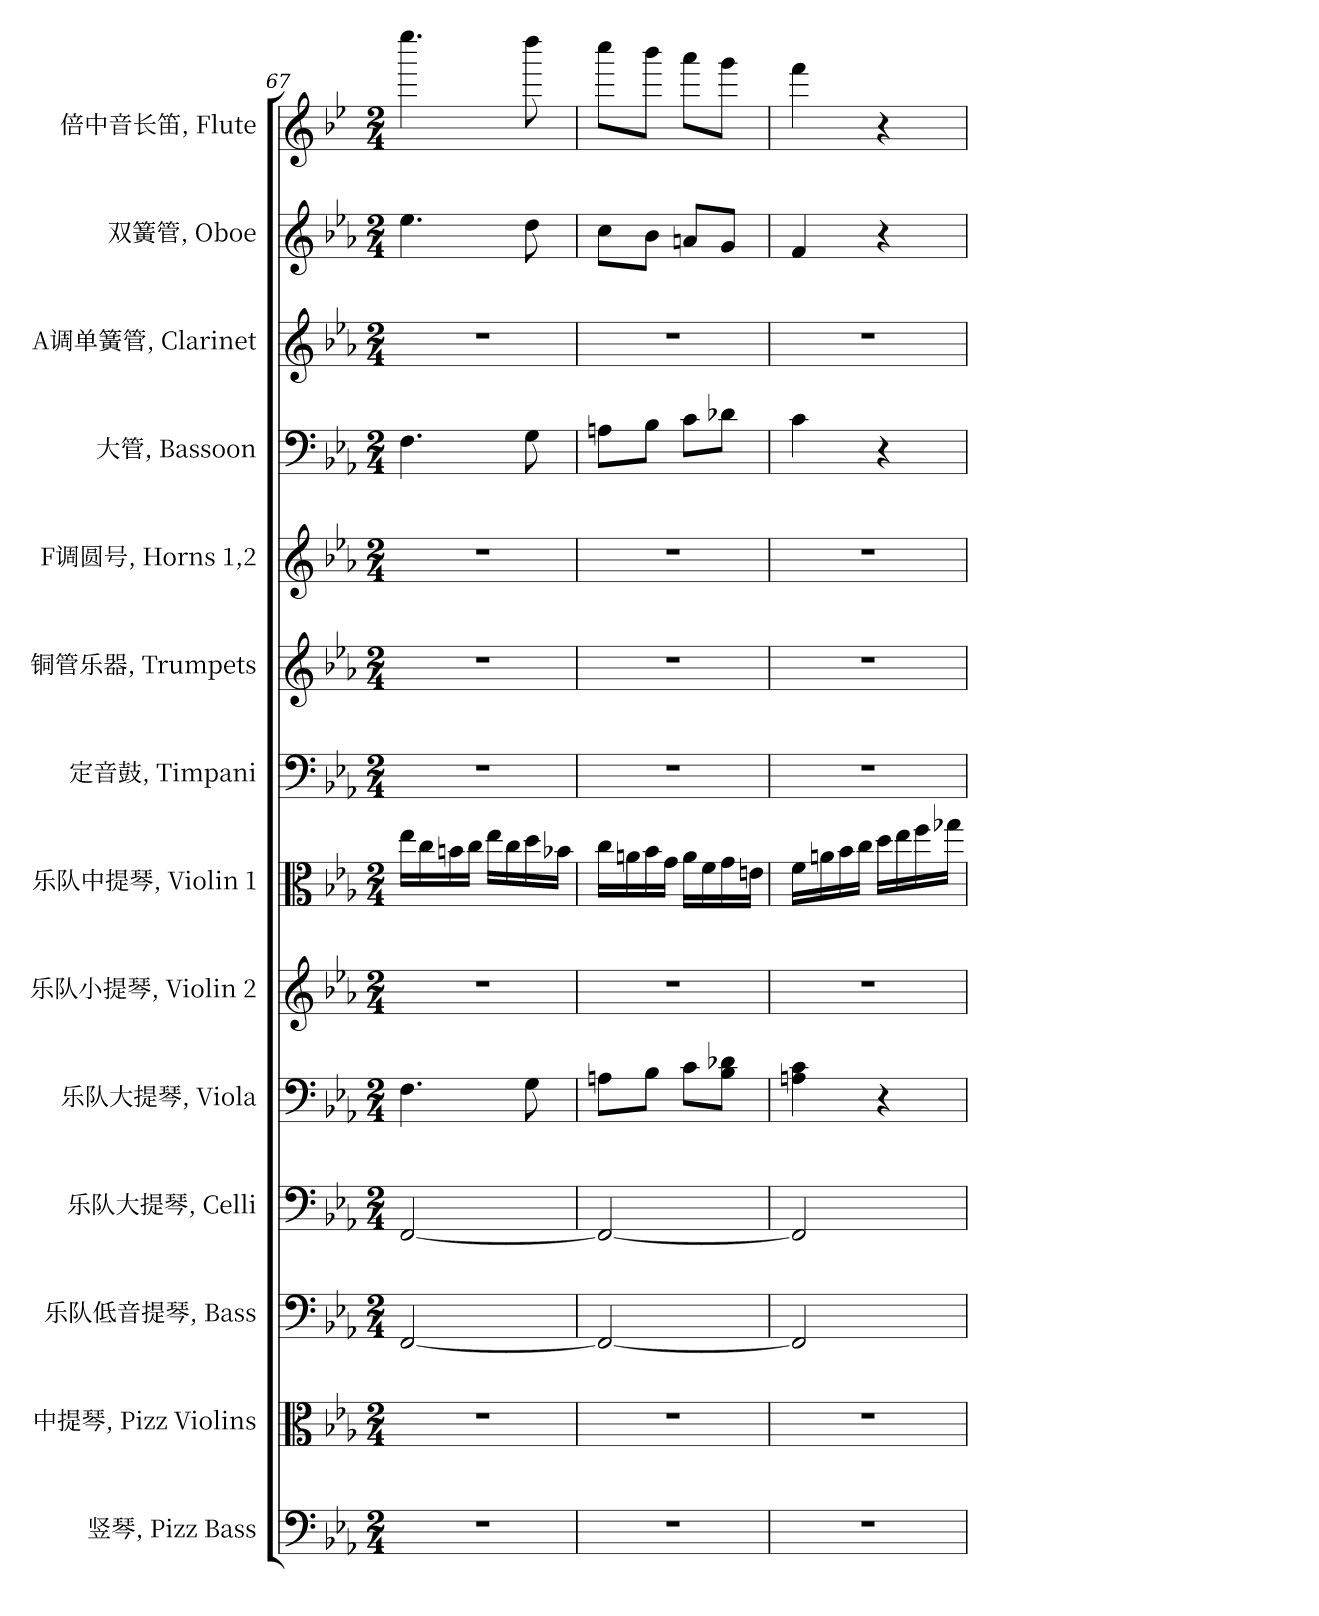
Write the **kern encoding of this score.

**kern	**kern	**kern	**kern	**kern	**kern	**kern	**kern	**kern	**kern	**kern	**kern	**kern	**kern
*part14	*part13	*part12	*part11	*part10	*part9	*part8	*part7	*part6	*part5	*part4	*part3	*part2	*part1
*staff14	*staff13	*staff12	*staff11	*staff10	*staff9	*staff8	*staff7	*staff6	*staff5	*staff4	*staff3	*staff2	*staff1
*I"竖琴, Pizz Bass	*I"中提琴, Pizz Violins	*I"乐队低音提琴, Bass	*I"乐队大提琴, Celli	*I"乐队大提琴, Viola	*I"乐队小提琴, Violin 2	*I"乐队中提琴, Violin 1	*I"定音鼓, Timpani	*I"铜管乐器, Trumpets	*I"F调圆号, Horns 1,2	*I"大管, Bassoon	*I"A调单簧管, Clarinet	*I"双簧管, Oboe	*I"倍中音长笛, Flute
*	*	*	*	*	*	*	*I'Timp.	*	*I'F Hn.	*I'Bsn.	*I'A Cl.	*I'Ob.	*
*clefF4	*clefC3	*clefF4	*clefF4	*clefF4	*clefG2	*clefC3	*clefF4	*clefG2	*clefG2	*clefF4	*clefG2	*clefG2	*clefG2
*	*	*ITrd7c12	*	*	*	*	*	*	*ITrd4c7	*	*ITrd2c3	*	*ITrd10c17
*k[b-e-a-]	*k[b-e-a-]	*k[b-e-a-]	*k[b-e-a-]	*k[b-e-a-]	*k[b-e-a-]	*k[b-e-a-]	*k[b-e-a-]	*k[b-e-a-]	*k[b-e-a-d-]	*k[b-e-a-]	*k[]	*k[b-e-a-]	*k[b-e-]
*M2/4	*M2/4	*M2/4	*M2/4	*M2/4	*M2/4	*M2/4	*M2/4	*M2/4	*M2/4	*M2/4	*M2/4	*M2/4	*M2/4
=67	=67	=67	=67	=67	=67	=67	=67	=67	=67	=67	=67	=67	=67
2r	2r	[2FFF/	[2FF/	4.F\	2r	16ee-\LL	2r	2r	2r	4.F\	2r	4.ee-\	4.eee-\
.	.	.	.	.	.	16cc\	.	.	.	.	.	.	.
.	.	.	.	.	.	16bn\	.	.	.	.	.	.	.
.	.	.	.	.	.	16cc\JJ	.	.	.	.	.	.	.
.	.	.	.	.	.	16ee-\LL	.	.	.	.	.	.	.
.	.	.	.	.	.	16cc\	.	.	.	.	.	.	.
.	.	.	.	8G\	.	16dd\	.	.	.	8G\	.	8dd\	8ddd\
.	.	.	.	.	.	16b-X\JJ	.	.	.	.	.	.	.
!!LO:PB:g=z
=68	=68	=68	=68	=68	=68	=68	=68	=68	=68	=68	=68	=68	=68
2r	2r	2FFF/_	2FF/_	8An\L	2r	16cc\LL	2r	2r	2r	8An\L	2r	8cc\L	8ccc\L
.	.	.	.	.	.	16an\	.	.	.	.	.	.	.
.	.	.	.	8B-\J	.	16b-\	.	.	.	8B-\J	.	8b-\J	8bb-\J
.	.	.	.	.	.	16g\JJ	.	.	.	.	.	.	.
.	.	.	.	8c\L	.	16a\LL	.	.	.	8c\L	.	8an/L	8aa\L
.	.	.	.	.	.	16f\	.	.	.	.	.	.	.
.	.	.	.	8B-\ 8d-X\J	.	16g\	.	.	.	8d-X\J	.	8g/J	8gg\J
.	.	.	.	.	.	16en\JJ	.	.	.	.	.	.	.
=69	=69	=69	=69	=69	=69	=69	=69	=69	=69	=69	=69	=69	=69
2r	2r	2FFF/]	2FF/]	4An\ 4c\	2r	16f\LL	2r	2r	2r	4c\	2r	4f/	4ff\
.	.	.	.	.	.	16an\	.	.	.	.	.	.	.
.	.	.	.	.	.	16b-\	.	.	.	.	.	.	.
.	.	.	.	.	.	16cc\JJ	.	.	.	.	.	.	.
.	.	.	.	4r	.	16dd\LL	.	.	.	4r	.	4r	4r
.	.	.	.	.	.	16ee-\	.	.	.	.	.	.	.
.	.	.	.	.	.	16ff\	.	.	.	.	.	.	.
.	.	.	.	.	.	16gg-X\JJ	.	.	.	.	.	.	.
=	=	=	=	=	=	=	=	=	=	=	=	=	=
*-	*-	*-	*-	*-	*-	*-	*-	*-	*-	*-	*-	*-	*-
